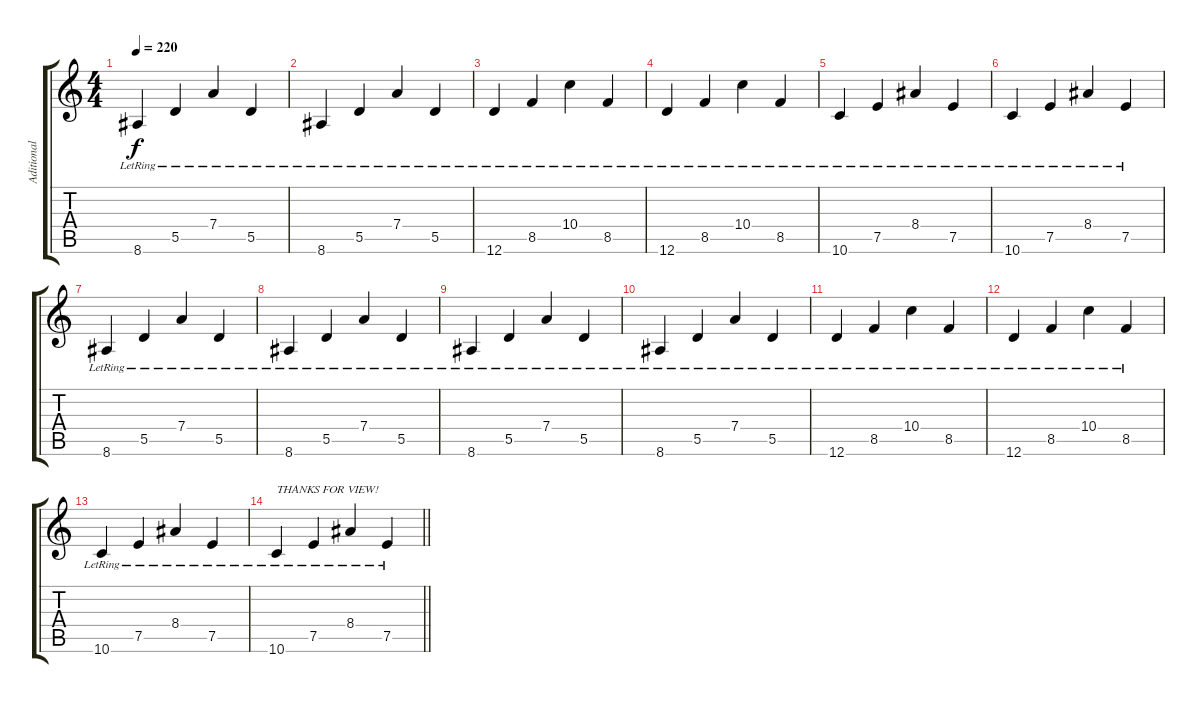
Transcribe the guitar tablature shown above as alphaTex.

\track ("Aditional Guitar" "Aditional ") {instrument distortionguitar}
\staff {score tabs}
\tuning (E4 B3 G3 D3 A2 D2) {hide}
\ts (4 4)
\tempo 220
\clef g2
\ks c
8.6{lr}.4{dy f} 5.5{lr}.4 7.4{lr}.4 5.5{lr}.4 |
8.6{lr}.4 5.5{lr}.4 7.4{lr}.4 5.5{lr}.4 |
12.6{lr}.4 8.5{lr}.4 10.4{lr}.4 8.5{lr}.4 |
12.6{lr}.4 8.5{lr}.4 10.4{lr}.4 8.5{lr}.4 |
10.6{lr}.4 7.5{lr}.4 8.4{lr}.4 7.5{lr}.4 |
10.6{lr}.4 7.5{lr}.4 8.4{lr}.4 7.5{lr}.4 |
8.6{lr}.4 5.5{lr}.4 7.4{lr}.4 5.5{lr}.4 |
8.6{lr}.4 5.5{lr}.4 7.4{lr}.4 5.5{lr}.4 |
8.6{lr}.4 5.5{lr}.4 7.4{lr}.4 5.5{lr}.4 |
8.6{lr}.4 5.5{lr}.4 7.4{lr}.4 5.5{lr}.4 |
12.6{lr}.4 8.5{lr}.4 10.4{lr}.4 8.5{lr}.4 |
12.6{lr}.4 8.5{lr}.4 10.4{lr}.4 8.5{lr}.4 |
10.6{lr}.4{volume 0} 7.5{lr}.4 8.4{lr}.4 7.5{lr}.4 |
\barLineRight lightlight
10.6{lr}.4{txt "THANKS FOR VIEW!"} 7.5{lr}.4 8.4{lr}.4 7.5{lr}.4
